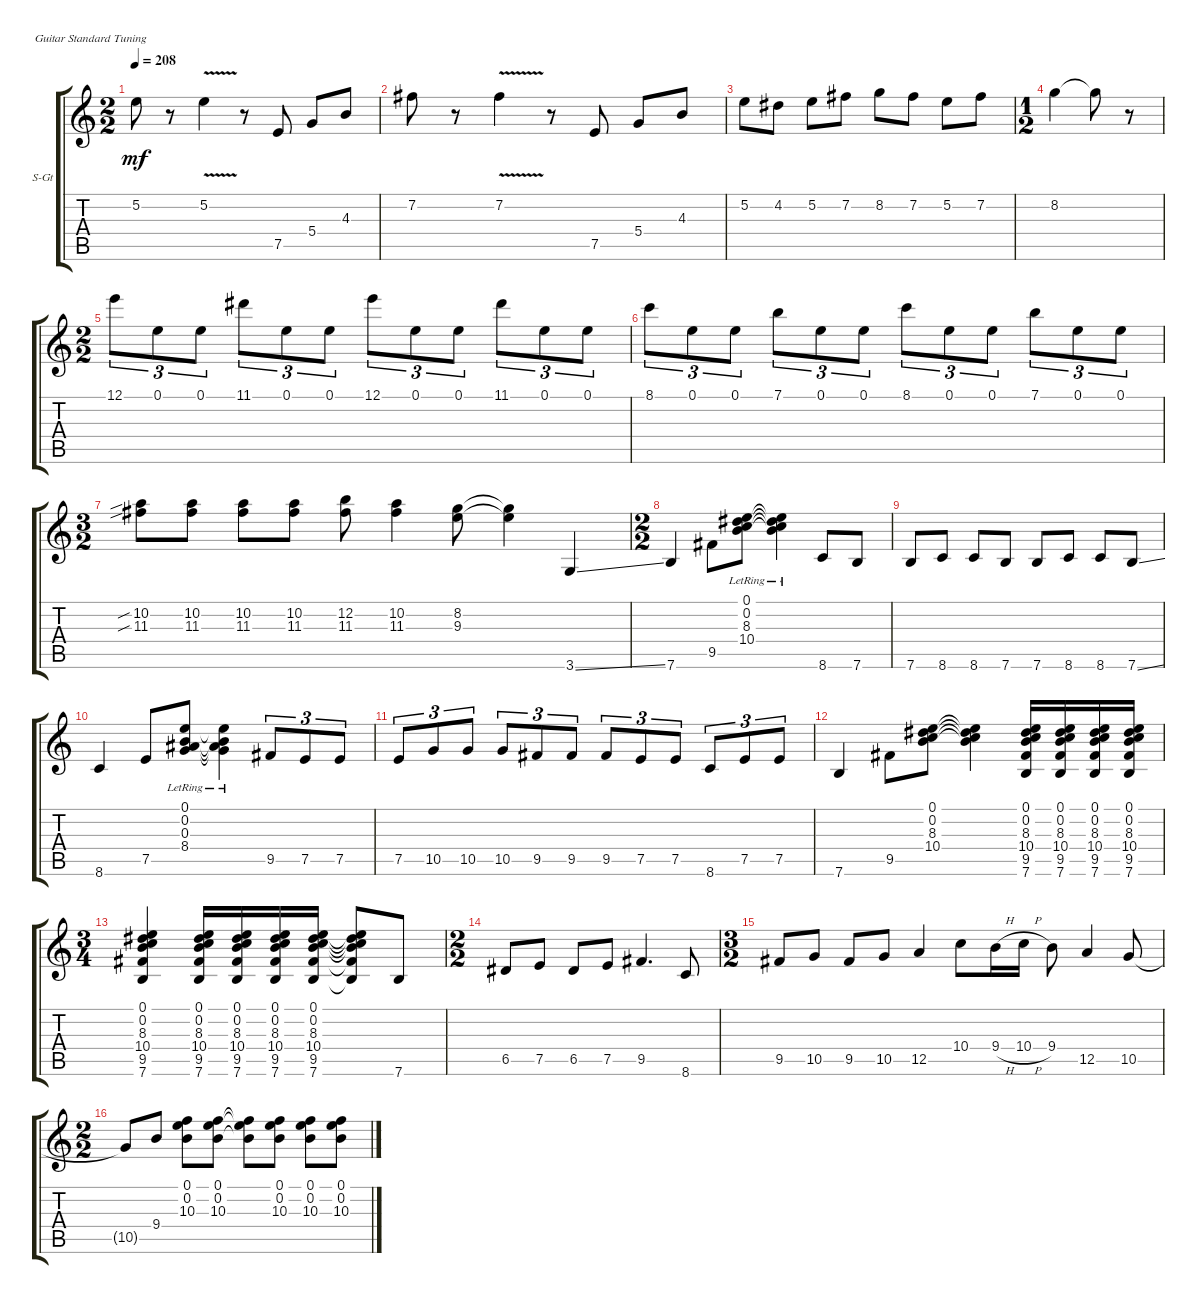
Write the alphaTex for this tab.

\defaultSystemsLayout 4
\bracketExtendMode groupsimilarinstruments
\firstSystemTrackNameOrientation horizontal
\otherSystemsTrackNameOrientation horizontal
\track ("Steel Guitar" "S-Gt") {instrument acousticguitarsteel}
\staff {score tabs}
\tuning (E4 B3 G3 D3 A2 E2)
\ts (2 2)
\tempo 208
\clef g2
\scale
0.333333
\ks c
5.2.8{dy mf} r.8 5.2{v}.4 r.8 7.5.8 5.4.8 4.3.8 |
\scale
0.333333 7.2.8 r.8 7.2{v}.4 r.8 7.5.8 5.4.8 4.3.8 |
\scale
0.208191 5.2.8 4.2.8 5.2.8 7.2.8 8.2.8 7.2.8 5.2.8 7.2.8 |
\ts (1 2)
\scale
0.395904 8.2.4 8.2{t}.8 r.8 |
\ts (2 2)
\scale
0.395904 12.1.8{tu (3 2)} 0.1.8{tu (3 2)} 0.1.8{tu (3 2)} 11.1.8{tu (3 2)} 0.1.8{tu (3 2)} 0.1.8{tu (3 2)} 12.1.8{tu (3 2)} 0.1.8{tu (3 2)} 0.1.8{tu (3 2)} 11.1.8{tu (3 2)} 0.1.8{tu (3 2)} 0.1.8{tu (3 2)} |
\scale
0.208191 8.1.8{tu (3 2)} 0.1.8{tu (3 2)} 0.1.8{tu (3 2)} 7.1.8{tu (3 2)} 0.1.8{tu (3 2)} 0.1.8{tu (3 2)} 8.1.8{tu (3 2)} 0.1.8{tu (3 2)} 0.1.8{tu (3 2)} 7.1.8{tu (3 2)} 0.1.8{tu (3 2)} 0.1.8{tu (3 2)} |
\ts (3 2)
\scale
0.395904 (10.2{sib} 11.3{sib}).8 (10.2 11.3).8 (10.2 11.3).8 (11.3 10.2).8 (12.2 11.3).8 (11.3 10.2).4 (9.3 8.2).8 (9.3{t} 8.2{t}).4 3.6{ss}.4 |
\ts (2 2)
\scale
0.395904 7.6.4 9.5.8 (10.4{lr} 8.3{lr} 0.2{lr} 0.1{lr}).8 (10.4{lr t} 8.3{lr t} 0.2{lr t} 0.1{lr t}).4 8.6.8 7.6.8 |
\scale
0.333333 7.6.8 8.6.8 8.6.8 7.6.8 7.6.8 8.6.8 8.6.8 7.6{ss}.8 |
\scale
0.333333 8.6.4 7.5.8 (8.4{lr} 0.3{lr} 0.2{lr} 0.1{lr}).8 (0.1{lr t} 0.2{lr t} 0.3{lr t} 8.4{lr t}).4 9.5.8{tu (3 2)} 7.5.8{tu (3 2)} 7.5.8{tu (3 2)} |
\scale
0.333333 7.5.8{tu (3 2)} 10.5.8{tu (3 2)} 10.5.8{tu (3 2)} 10.5.8{tu (3 2)} 9.5.8{tu (3 2)} 9.5.8{tu (3 2)} 9.5.8{tu (3 2)} 7.5.8{tu (3 2)} 7.5.8{tu (3 2)} 8.6.8{tu (3 2)} 7.5.8{tu (3 2)} 7.5.8{tu (3 2)} |
\scale
0.208191 7.6.4 9.5.8 (10.4 8.3 0.2 0.1).8 (0.1{t} 0.2{t} 8.3{t} 10.4{t}).4 (7.6 9.5 10.4 8.3 0.2 0.1).16 (7.6 9.5 10.4 8.3 0.2 0.1).16 (7.6 9.5 10.4 8.3 0.2 0.1).16 (7.6 9.5 10.4 8.3 0.2 0.1).16 |
\ts (3 4)
\scale
0.395904 (7.6 9.5 10.4 8.3 0.2 0.1).4 (7.6 9.5 10.4 8.3 0.2 0.1).16 (7.6 9.5 10.4 8.3 0.2 0.1).16 (7.6 9.5 10.4 8.3 0.2 0.1).16 (7.6 9.5 10.4 8.3 0.2 0.1).16 (7.6{t} 9.5{t} 10.4{t} 8.3{t} 0.2{t} 0.1{t}).8 7.6.8 |
\ts (2 2)
\scale
0.395904 6.5.8 7.5.8 6.5.8 7.5.8 9.5.4{d} 8.6.8 |
\ts (3 2)
\scale
0.395904 9.5.8 10.5.8 9.5.8 10.5.8 12.5.4 10.4.8 9.4{h}.16 10.4{h}.16 9.4.8 12.5.4 10.5.8 |
\ts (2 2)
\scale
0.395904 10.5{t}.8 9.4.8 (10.3 0.1 0.2).8 (10.3 0.1 0.2).8 (10.3{t} 0.1{t} 0.2{t}).8 (10.3 0.1 0.2).8 (10.3 0.1 0.2).8 (10.3 0.2 0.1).8
